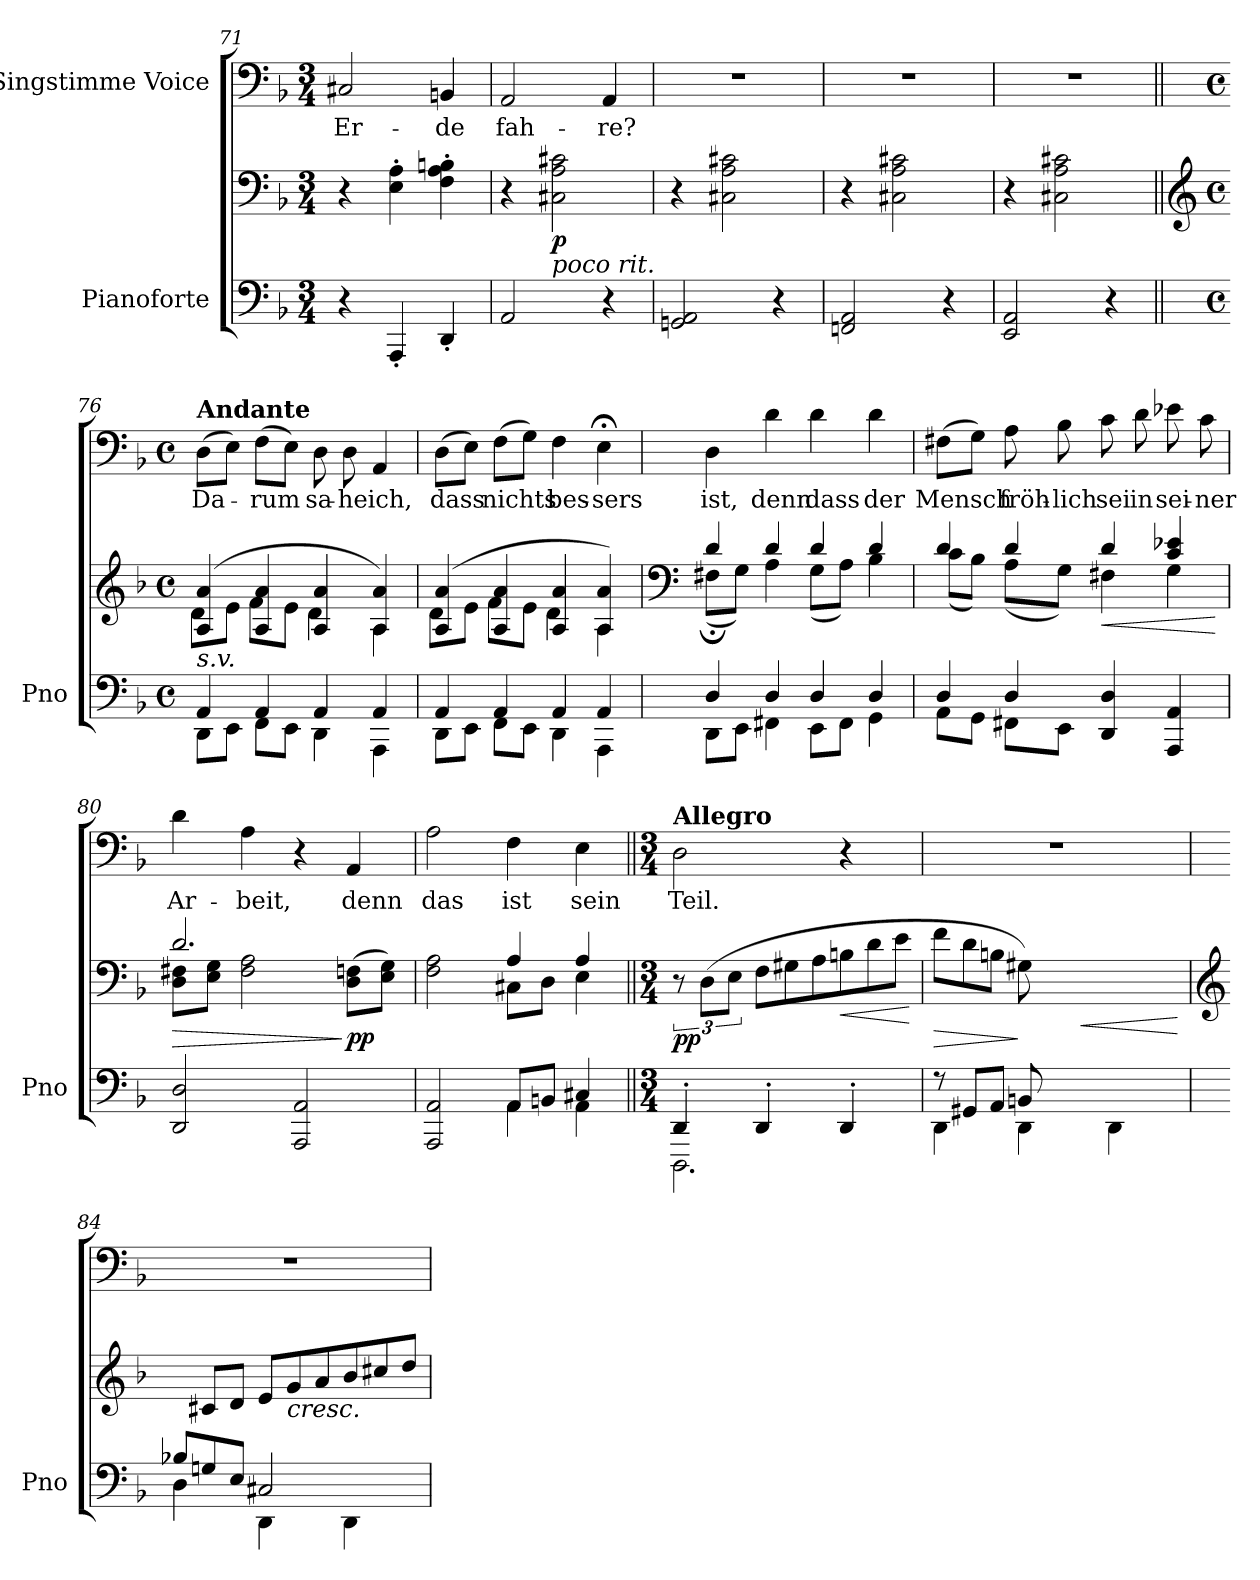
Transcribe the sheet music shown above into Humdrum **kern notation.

**kern	**kern	**dynam	**kern	**text
*part2	*part2	*part2	*part1	*part1
*staff3	*staff2	*staff2/3	*staff1	*staff1
*I"Pianoforte	*	*	*I"Singstimme Voice	*
*I'Pno	*	*	*	*
*clefF4	*clefF4	*	*clefF4	*
*k[b-]	*k[b-]	*	*k[b-]	*
*M3/4	*M3/4	*	*M3/4	*
=71	=71	=71	=71	=71
!	!	!	!	!LO:LY:b
4r	4r	.	2C#X/	Er-
4AAA'/	4E\' 4A\'	.	.	.
!	!	!	!	!LO:LY:b
4DD'/	4F\' 4A\' 4Bn\'	.	4BBn/	-de
=72	=72	=72	=72	=72
!	!	!	!	!LO:LY:b
2AA/	4r	.	2AA/	fah-
!	!LO:TX:b:i:t=poco rit.	!	!	!
!	!	!LO:DY:b	!	!
.	2C#X\ 2A\ 2c#X\	p	.	.
!	!	!	!	!LO:LY:b
4r	.	.	4AA/	-re?
=73	=73	=73	=73	=73
2GGn/ 2AA/	4r	.	2.r	.
.	2C#X\ 2A\ 2c#X\	.	.	.
4r	.	.	.	.
=74	=74	=74	=74	=74
2FFn/ 2AA/	4r	.	2.r	.
.	2C#X\ 2A\ 2c#X\	.	.	.
4r	.	.	.	.
=75	=75	=75	=75	=75
2EE/ 2AA/	4r	.	2.r	.
.	2C#X\ 2A\ 2c#X\	.	.	.
4r	.	.	.	.
!!LO:PB:g=z
=76||	=76||	=76||	=76||	=76||
*	*clefG2	*	*	*
*M4/4	*M4/4	*	*M4/4	*
*met(c)	*met(c)	*	*met(c)	*
*^	*^	*	*	*
!	!	!	!	!	!LO:TX:a:B:t=Andante	!
!	!	!LO:TX:b:i:t=s.v.	!	!	!	!
!	!	!	!	!	!	!LO:LY:b
4AA/	8DD\L	(4A/ 4a/	8d\L	.	(8D\L	Da-
.	8EE\J	.	8e\J	.	8E\J)	.
!	!	!	!	!	!	!LO:LY:b
4AA/	8FF\L	4A/ 4a/	8f\L	.	(8F\L	-rum
.	8EE\J	.	8e\J	.	8E\J)	.
!	!	!	!	!	!	!LO:LY:b
4AA/	4DD\	4A/ 4a/	4d\	.	8D\	sa-
!	!	!	!	!	!	!LO:LY:b
.	.	.	.	.	8D\	-he
!	!	!	!	!	!	!LO:LY:b
4AA/	4AAA\	4A/ 4a/)	4A\	.	4AA/	ich,
=77	=77	=77	=77	=77	=77	=77
!	!	!	!	!	!	!LO:LY:b
4AA/	8DD\L	(4A/ 4a/	8d\L	.	(8D\L	dass
.	8EE\J	.	8e\J	.	8E\J)	.
!	!	!	!	!	!	!LO:LY:b
4AA/	8FF\L	4A/ 4a/	8f\L	.	(8F\L	nichts
.	8EE\J	.	8e\J	.	8G\J)	.
!	!	!	!	!	!	!LO:LY:b
4AA/	4DD\	4A/ 4a/	4d\	.	4F\	bes-
!	!	!	!	!	!	!LO:LY:b
4AA/	4AAA\	4A/ 4a/)	4A\	.	4E;<\	-sers
=78	=78	=78	=78	=78	=78	=78
*	*	*clefF4	*	*	*	*
!	!	!	!	!	!	!LO:LY:b
4D/	8DD\L	4d/	(8F#X;\L	.	4D\	ist,
.	8EE\J	.	8G\J)	.	.	.
!	!	!	!	!	!	!LO:LY:b
4D/	4FF#X\	4d/	4A\	.	4d\	denn
!	!	!	!	!	!	!LO:LY:b
4D/	8EE\L	4d/	(8G\L	.	4d\	dass
.	8FF#\J	.	8A\J)	.	.	.
!	!	!	!	!	!	!LO:LY:b
4D/	4GG\	4d/	4B-\	.	4d\	der
!!LO:LB:g=z
=79	=79	=79	=79	=79	=79	=79
!	!	!	!	!	!	!LO:LY:b
4D/	8AA\L	4d/	(8c\L	.	(8F#X\L	Mensch
.	8GG\J	.	8B-\J)	.	8G\J)	.
!	!	!	!	!	!	!LO:LY:b
4D/	8FF#X\L	4d/	(8A\L	.	8A\	fröh-
!	!	!	!	!	!	!LO:LY:b
.	8EE\J	.	8G\J)	.	8B-\	-lich
!	!	!	!	!LO:HP:b	!	!LO:LY:b
4DD/ 4D/	2ryy	4d/	4F#X\	<	8c\	sei
!	!	!	!	!	!	!LO:LY:b
.	.	.	.	.	8d\	in
!	!	!	!	!	!	!LO:LY:b
4AAA/ 4AA/	.	4c/ 4e-X/	4G\	.	8e-X\	sei-
!	!	!	!	!	!	!LO:LY:b
.	.	.	.	.	8c\	-ner
*v	*v	*	*	*	*	*
*	*v	*v	*	*	*
.	.	[	.	.
=80	=80	=80	=80	=80
!	!	!LO:HP:b	!	!LO:LY:b
*	*^	*	*	*
2DD/ 2D/	2.d/	8D\ 8F#X\L	>	4d\	Ar-
.	.	8E\ 8G\J	.	.	.
!	!	!	!	!	!LO:LY:b
.	.	2F#\ 2A\	.	4A\	-beit,
2AAA/ 2AA/	.	.	.	4r	.
!	!	!	!LO:DY:n=1:b	!	!LO:LY:b
.	(8D\ 8Fn\L	4ryy	] pp	4AA/	denn
.	8E\ 8G\J)	.	.	.	.
=81	=81	=81	=81	=81	=81
*^	*	*	*	*	*
!	!	!	!	!	!	!LO:LY:b
2AAA/ 2AA/	2ryy	2F\ 2A\	2ryy	.	2A\	das
!	!	!	!	!	!	!LO:LY:b
8AA/L	4AA\	4A/	8C#X\L	.	4F\	ist
8BBn/J	.	.	8D\J	.	.	.
!	!	!	!	!	!	!LO:LY:b
4C#X/	4AA\	4A/	4E\	.	4E\	sein
*	*	*v	*v	*	*	*
!!LO:LB:g=z
=82||	=82||	=82||	=82||	=82||	=82||
*M3/4	*	*M3/4	*	*M3/4	*
*	*	*^	*	*	*
!	!	!	!	!	!LO:TX:a:B:t=Allegro	!
!	!	!	!	!LO:DY:b	!	!LO:LY:b
*	*	*v	*v	*	*	*
4DD'/	2.DDD\	12r	pp	2D\	Teil.
.	.	(12D\L	.	.	.
.	.	12E\J	.	.	.
*	*	*Xtuplet	*	*	*
4DD'/	.	12F\L	.	.	.
.	.	12G#X\	.	.	.
.	.	12A\	.	.	.
!	!	!	!LO:HP:b	!	!
4DD'/	.	12Bn\	<	4r	.
.	.	12d\	.	.	.
.	.	12e\J	.	.	.
*v	*v	*	*	*	*
.	.	[	.	.
=83	=83	=83	=83	=83
*Xtuplet	*	*	*	*
*^	*	*	*	*
!	!	!	!LO:HP:b	!	!
*	*	*^	*	*	*
12r	4DD\	12f\L	3ryy	>	2.r	.
(12GG#X/L	.	12d\	.	.	.	.
12AA/J	.	12Bn\J	.	.	.	.
12BBn/L	4DD\	8G#X\)	.	]	.	.
12%5ryy	.	.	12D\	.	.	.
.	.	8ryy	.	.	.	.
!	!	!	!	!LO:HP:b	!	!
.	.	.	12E\	<	.	.
.	4DD\	4ryy	12F\	.	.	.
.	.	.	12G#\	.	.	.
.	.	.	12A\J)	.	.	.
*v	*v	*	*	*	*	*
*	*v	*v	*	*	*
.	.	[	.	.
=84	=84	=84	=84	=84
*	*clefG2	*	*	*
*^	*	*	*	*
12B-X/L	4D\	12ryy	.	2.r	.
12Gn/	.	12c#X/L	.	.	.
12E/J	.	12d/J	.	.	.
2C#X/	4DD\	12e/L	.	.	.
!	!	!LO:TX:b:i:t=cresc.	!	!	!
.	.	12g/	.	.	.
.	.	12a/	.	.	.
.	4DD\	12b-/	.	.	.
.	.	12cc#X/	.	.	.
.	.	12dd/J	.	.	.
*v	*v	*	*	*	*
=	=	=	=	=
*-	*-	*-	*-	*-
